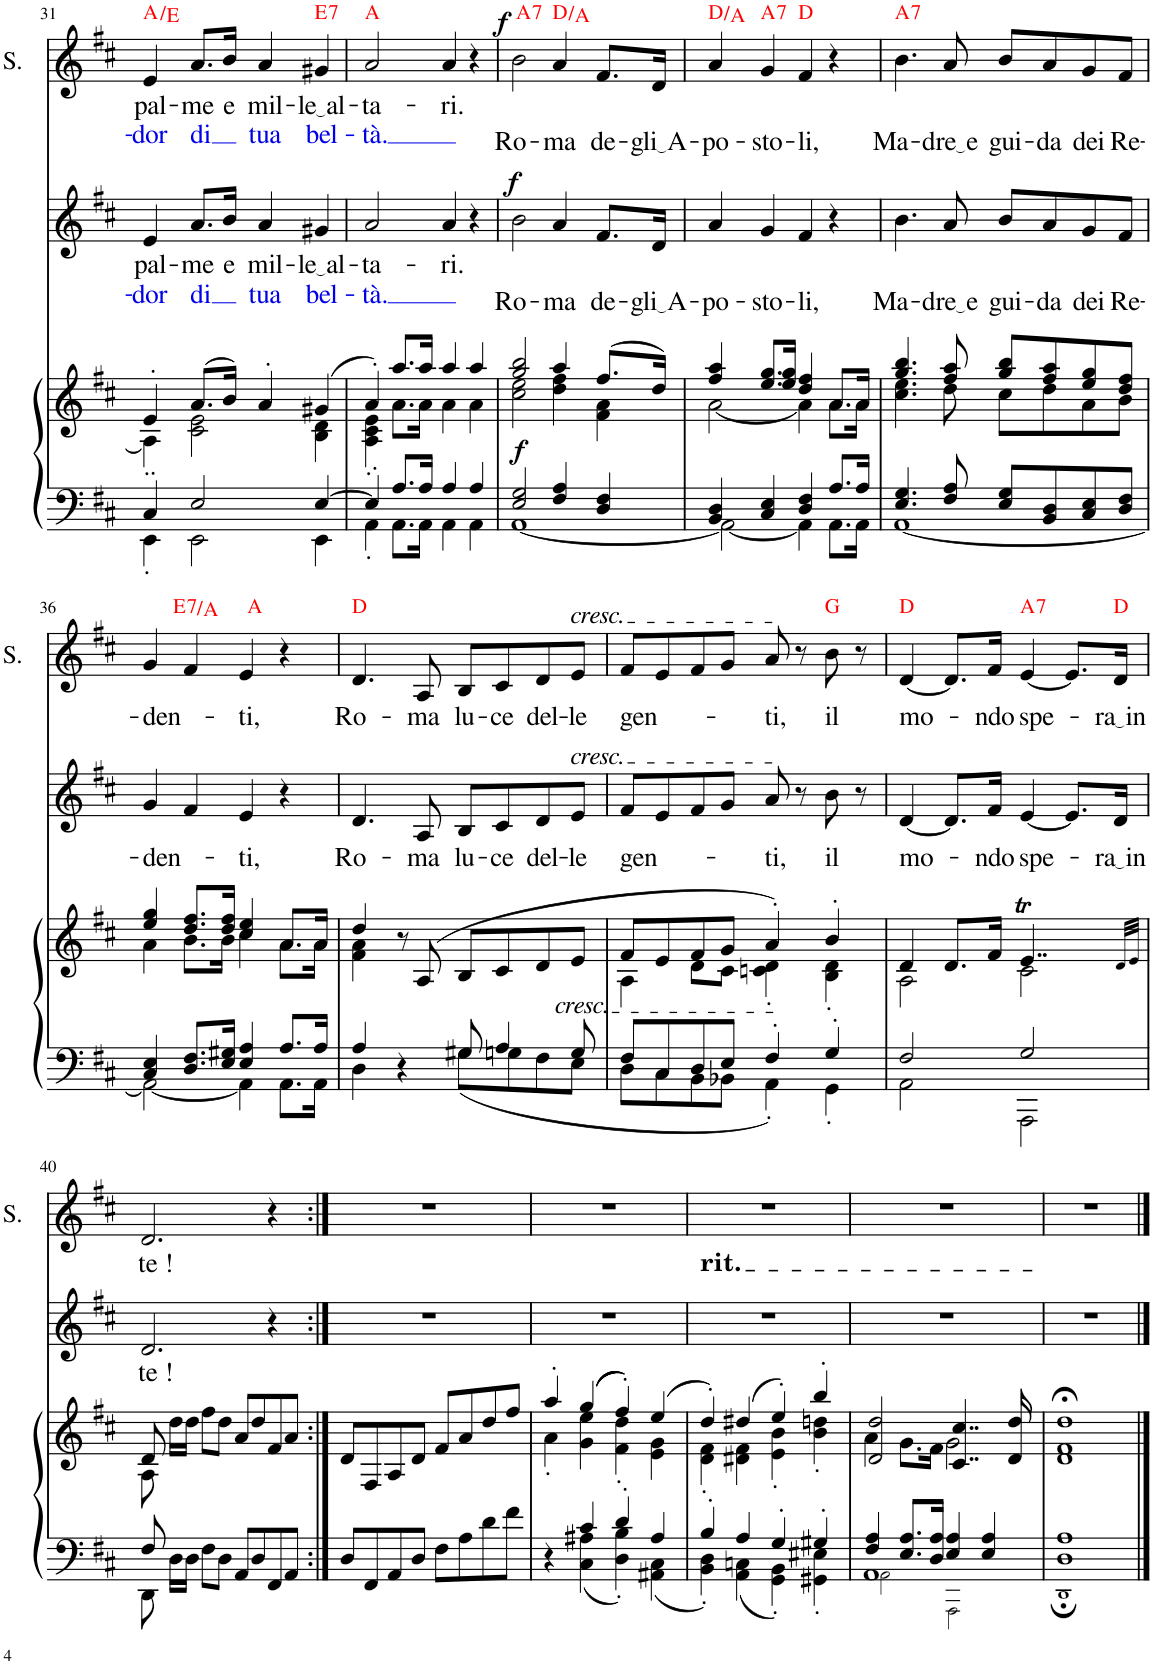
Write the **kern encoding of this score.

**kern	**kern	**dynam	**kern	**text	**text	**dynam	**kern	**text	**text	**dynam	**harte
*part3	*part3	*part3	*part2	*part2	*part2	*part2	*part1	*part1	*part1	*part1	*part1
*staff4	*staff3	*staff3/4	*staff2	*staff2	*staff2	*staff2	*staff1	*staff1	*staff1	*staff1	*
*I"Organo	*	*	*I"Voz	*	*	*	*I"Soprano	*	*	*	*
*	*	*	*	*	*	*	*I'S.	*	*	*	*
!!LO:PB:g=z
*clefF4	*clefG2	*	*clefG2	*	*	*	*clefG2	*	*	*	*
*k[f#c#]	*k[f#c#]	*	*k[f#c#]	*	*	*	*k[f#c#]	*	*	*	*
*M4/4	*M4/4	*	*M4/4	*	*	*	*M4/4	*	*	*	*
*met(c)	*met(c)	*	*met(c)	*	*	*	*met(c)	*	*	*	*
=31	=31	=31	=31	=31	=31	=31	=31	=31	=31	=31	=31
*^	*^	*	*	*	*	*	*	*	*	*	*
!	!	!	!	!	!	!LO:LY:b	!LO:LY:b:color=#0000E7	!	!	!LO:LY:b	!LO:LY:b:color=#0000E7	!	!
4C#'/	4EE'\	4e'/	4A'\]	.	4e/	pal-	-dor	.	4e/	pal-	-dor	.	A:maj/5
!	!	!	!	!	!	!LO:LY:b	!LO:LY:b:color=#0000E7	!	!	!LO:LY:b	!LO:LY:b:color=#0000E7	!	!
2E/	2EE\	(8.a/L	2c#\ 2e\	.	8.a/L	-me	di	.	8.a/L	-me	di	.	.
!	!	!	!	!	!	!LO:LY:b	!	!	!	!LO:LY:b	!	!	!
.	.	16b/Jk)	.	.	16b/Jk	e	.	.	16b/Jk	e	.	.	.
!	!	!	!	!	!	!LO:LY:b	!LO:LY:b:color=#0000E7	!	!	!LO:LY:b	!LO:LY:b:color=#0000E7	!	!
.	.	4a'/	.	.	4a/	mil-	tua	.	4a/	mil-	tua	.	.
!	!	!	!	!	!	!LO:LY:b	!LO:LY:b:color=#0000E7	!	!	!LO:LY:b	!LO:LY:b:color=#0000E7	!	!LO:H:kt=7
[4E/	4EE\	(4g#X/	4B\ 4d\	.	4g#X/	le al	bel-	.	4g#X/	le al	bel-	.	E:7
=32	=32	=32	=32	=32	=32	=32	=32	=32	=32	=32	=32	=32	=32
!	!	!	!	!	!	!LO:LY:b	!LO:LY:b:color=#0000E7	!	!	!LO:LY:b	!LO:LY:b:color=#0000E7	!	!
4E'/]	4AA'\	4a'/)	4A\' 4c#\' 4e\'	.	2a/	-ta-	-tà.	.	2a/	-ta-	-tà.	.	A:maj
8.A/L	8.AA\L	8.aa/L	8.a\L	.	.	.	.	.	.	.	.	.	.
16A/Jk	16AA\Jk	16aa/Jk	16a\Jk	.	.	.	.	.	.	.	.	.	.
!	!	!	!	!	!	!LO:LY:b	!	!	!	!LO:LY:b	!	!	!
4A/	4AA\	4aa/	4a\	.	4a/	-ri.	.	.	4a/	-ri.	.	.	.
4A/	4AA\	4aa/	4a\	.	4r	.	.	.	4r	.	.	.	.
=33	=33	=33	=33	=33	=33	=33	=33	=33	=33	=33	=33	=33	=33
!	!	!	!	!LO:DY:b	!	!LO:LY:b	!	!LO:DY:a	!	!LO:LY:b	!	!LO:DY:a	!LO:H:kt=7
2E/ 2G/	[1AA	2gg/ 2bb/	2cc#\ 2ee\	f	2b\	Ro-	.	f	2b\	Ro-	.	f	A:7
!	!	!	!	!	!	!LO:LY:b	!	!	!	!LO:LY:b	!	!	!
4F#/ 4A/	.	4aa/	4dd\ 4ff#\	.	4a/	-ma	.	.	4a/	-ma	.	.	D:maj/5
!	!	!	!	!	!	!LO:LY:b	!	!	!	!LO:LY:b	!	!	!
4D/ 4F#/	.	(8.ff#/L	4f#\ 4a\	.	8.f#/L	de-	.	.	8.f#/L	de-	.	.	.
!	!	!	!	!	!	!LO:LY:b	!	!	!	!LO:LY:b	!	!	!
.	.	16dd/Jk)	.	.	16d/Jk	gli A	.	.	16d/Jk	gli A	.	.	.
=34	=34	=34	=34	=34	=34	=34	=34	=34	=34	=34	=34	=34	=34
!	!	!	!	!	!	!LO:LY:b	!	!	!	!LO:LY:b	!	!	!
4BB/ 4D/	2AA\_	4ff#/ 4aa/	[2a\	.	4a/	-po-	.	.	4a/	-po-	.	.	D:maj/5
!	!	!	!	!	!	!LO:LY:b	!	!	!	!LO:LY:b	!	!	!LO:H:kt=7
4C#/ 4E/	.	8.ee/ 8.gg/L	.	.	4g/	-sto-	.	.	4g/	-sto-	.	.	A:7
.	.	16ee/ 16gg/Jk	.	.	.	.	.	.	.	.	.	.	.
!	!	!	!	!	!	!LO:LY:b	!	!	!	!LO:LY:b	!	!	!
4D/ 4F#/	4AA\]	4dd/ 4ff#/	4a\]	.	4f#/	-li,	.	.	4f#/	-li,	.	.	D:maj
8.A/L	8.AA\L	8.a/L	8.a\L	.	4r	.	.	.	4r	.	.	.	.
16A/Jk	16AA\Jk	16a/Jk	16a\Jk	.	.	.	.	.	.	.	.	.	.
=35	=35	=35	=35	=35	=35	=35	=35	=35	=35	=35	=35	=35	=35
!	!	!	!	!	!	!LO:LY:b	!	!	!	!LO:LY:b	!	!	!LO:H:kt=7
4.E/ 4.G/	[1AA	4.gg/ 4.bb/	4.cc#\ 4.ee\	.	4.b\	Ma-	.	.	4.b\	Ma-	.	.	A:7
!	!	!	!	!	!	!LO:LY:b	!	!	!	!LO:LY:b	!	!	!
8F#/ 8A/	.	8ff#/ 8aa/	8dd\	.	8a/	dre e	.	.	8a/	dre e	.	.	.
!	!	!	!	!	!	!LO:LY:b	!	!	!	!LO:LY:b	!	!	!
8E/ 8G/L	.	8gg/ 8bb/L	8cc#\L	.	8b/L	gui-	.	.	8b/L	gui-	.	.	.
!	!	!	!	!	!	!LO:LY:b	!	!	!	!LO:LY:b	!	!	!
8BB/ 8D/	.	8ff#/ 8aa/	8dd\	.	8a/	-da	.	.	8a/	-da	.	.	.
!	!	!	!	!	!	!LO:LY:b	!	!	!	!LO:LY:b	!	!	!
8C#/ 8E/	.	8ee/ 8gg/	8a\	.	8g/	dei	.	.	8g/	dei	.	.	.
!	!	!	!	!	!	!LO:LY:b	!	!	!	!LO:LY:b	!	!	!
8D/ 8F#/J	.	8dd/ 8ff#/J	8b\J	.	8f#/J	Re-	.	.	8f#/J	Re-	.	.	.
!!LO:LB:g=z
=36	=36	=36	=36	=36	=36	=36	=36	=36	=36	=36	=36	=36	=36
!	!	!	!	!	!	!LO:LY:b	!	!	!	!LO:LY:b	!	!	!
4C#/ 4E/	2AA\_	4ee/ 4gg/	4a\	.	4g/	-den-	.	.	4g/	-den-	.	.	.
!	!	!	!	!	!	!	!	!	!	!	!	!	!LO:H:kt=7
8.D/ 8.F#/L	.	8.dd/ 8.ff#/L	8.b\L	.	4f#/	.	.	.	4f#/	.	.	.	E:7/4
16E/ 16G#X/Jk	.	16dd/ 16ff#/Jk	16b\Jk	.	.	.	.	.	.	.	.	.	.
!	!	!	!	!	!	!LO:LY:b	!	!	!	!LO:LY:b	!	!	!
4E/ 4A/	4AA\]	4cc#/ 4ee/	4cc#\	.	4e/	-ti,	.	.	4e/	-ti,	.	.	A:maj
8.A/L	8.AA\L	8.a/L	8.a\L	.	4r	.	.	.	4r	.	.	.	.
16A/Jk	16AA\Jk	16a/Jk	16a\Jk	.	.	.	.	.	.	.	.	.	.
=37	=37	=37	=37	=37	=37	=37	=37	=37	=37	=37	=37	=37	=37
!	!	!	!	!	!	!LO:LY:b	!	!	!	!LO:LY:b	!	!	!
4A/	4D\	4dd/	4f#\ 4a\	.	4.d/	Ro-	.	.	4.d/	Ro-	.	.	D:maj
4r	4ryy	8r	2.ryy	.	.	.	.	.	.	.	.	.	.
!	!	!	!	!	!	!LO:LY:b	!	!	!	!LO:LY:b	!	!	!
.	.	(8A/	.	.	8A/	-ma	.	.	8A/	-ma	.	.	.
!	!	!	!	!	!	!LO:LY:b	!	!	!	!LO:LY:b	!	!	!
8G#X/	8G#\L	8B/L	.	.	8B/L	lu-	.	.	8B/L	lu-	.	.	.
!	!	!	!	!	!	!LO:LY:b	!	!	!	!LO:LY:b	!	!	!
4A/	8Gn\	8c#/	.	.	8c#/	-ce	.	.	8c#/	-ce	.	.	.
!	!	!	!	!	!	!LO:LY:b	!	!	!	!LO:LY:b	!	!	!
.	8F#\	8d/	.	.	8d/	del-	.	.	8d/	del-	.	.	.
!	!	!	!	!	!	!	!	!	!LO:TX:a:i:t=cresc.	!	!	!	!
!	!	!	!	!	!LO:TX:a:i:t=cresc.	!	!	!	!	!	!	!	!
!	!	!LO:TX:b:i:t=cresc.	!	!	!	!	!	!	!	!	!	!	!
!	!	!	!	!	!	!LO:LY:b	!	!	!	!LO:LY:b	!	!	!
8G/	8E\J	8e/J	.	.	8e/J	-le	.	.	8e/J	-le	.	.	.
=38	=38	=38	=38	=38	=38	=38	=38	=38	=38	=38	=38	=38	=38
!	!	!	!	!	!	!LO:LY:b	!	!	!	!LO:LY:b	!	!	!
8F#/L	8D\L	8f#/L	4A\	.	8f#/L	gen-	.	.	8f#/L	gen-	.	.	.
8C#/	8C#\	8e/	.	.	8e/	.	.	.	8e/	.	.	.	.
8D/	8BB\	8f#/	8d\L	.	8f#/	.	.	.	8f#/	.	.	.	.
8E/J	8BB-X\J	8g/J	8c#\J	.	8g/J	.	.	.	8g/J	.	.	.	.
!	!	!	!	!	!	!LO:LY:b	!	!	!	!LO:LY:b	!	!	!
4F#'/	4AA'\	4a'/)	4cn\' 4d\'	.	8a/	-ti,	.	.	8a/	-ti,	.	.	.
.	.	.	.	.	8r	.	.	.	8r	.	.	.	.
!	!	!	!	!	!	!LO:LY:b	!	!	!	!LO:LY:b	!	!	!
4G'/	4GG'\	4b'/	4B\' 4d\'	.	8b\	il	.	.	8b\	il	.	.	G:maj
.	.	.	.	.	8r	.	.	.	8r	.	.	.	.
=39	=39	=39	=39	=39	=39	=39	=39	=39	=39	=39	=39	=39	=39
!	!	!	!	!	!	!LO:LY:b	!	!	!	!LO:LY:b	!	!	!
2F#/	2AA\	4d/	2A\	.	[4d/	mo-	.	.	[4d/	mo-	.	.	D:maj
.	.	8.d/L	.	.	8.d/L]	.	.	.	8.d/L]	.	.	.	.
!	!	!	!	!	!	!LO:LY:b	!	!	!	!LO:LY:b	!	!	!
.	.	16f#/Jk	.	.	16f#/Jk	-ndo	.	.	16f#/Jk	-ndo	.	.	.
!	!	!	!	!	!	!LO:LY:b	!	!	!	!LO:LY:b	!	!	!LO:H:kt=7
2G/	2AAA\	4..eT/	2c#\	.	[4e/	spe-	.	.	[4e/	spe-	.	.	A:7
.	.	.	.	.	8.e/L]	.	.	.	8.e/L]	.	.	.	.
!	!	!	!	!	!	!LO:LY:b	!	!	!	!LO:LY:b	!	!	!
.	.	32d!/LLL	.	.	16d/Jk	ra in	.	.	16d/Jk	ra in	.	.	D:maj
.	.	32e!/JJJ	.	.	.	.	.	.	.	.	.	.	.
!!LO:LB:g=z
=40	=40	=40	=40	=40	=40	=40	=40	=40	=40	=40	=40	=40	=40
!	!	!	!	!	!	!LO:LY:b	!	!	!	!LO:LY:b	!	!	!
8F#/	8DD\	8d/	8A\	.	2.d/	te !	.	.	2.d/	te !	.	.	.
16D\LL	2..ryy	16dd\LL	2..ryy	.	.	.	.	.	.	.	.	.	.
16D\JJ	.	16dd\JJ	.	.	.	.	.	.	.	.	.	.	.
8F#\L	.	8ff#\L	.	.	.	.	.	.	.	.	.	.	.
8D\J	.	8dd\J	.	.	.	.	.	.	.	.	.	.	.
8AA/L	.	8a/L	.	.	.	.	.	.	.	.	.	.	.
8D/	.	8dd/	.	.	.	.	.	.	.	.	.	.	.
8FF#/	.	8f#/	.	.	4r	.	.	.	4r	.	.	.	.
8AA/J	.	8a/J	.	.	.	.	.	.	.	.	.	.	.
*v	*v	*	*	*	*	*	*	*	*	*	*	*	*
*	*v	*v	*	*	*	*	*	*	*	*	*	*
=41:|!	=41:|!	=41:|!	=41:|!	=41:|!	=41:|!	=41:|!	=41:|!	=41:|!	=41:|!	=41:|!	=41:|!
8D/L	8d/L	.	1r	.	.	.	1r	.	.	.	.
8FF#/	8F#/	.	.	.	.	.	.	.	.	.	.
8AA/	8A/	.	.	.	.	.	.	.	.	.	.
8D/J	8d/J	.	.	.	.	.	.	.	.	.	.
8F#\L	8f#/L	.	.	.	.	.	.	.	.	.	.
8A\	8a/	.	.	.	.	.	.	.	.	.	.
8d\	8dd/	.	.	.	.	.	.	.	.	.	.
8f#\J	8ff#/J	.	.	.	.	.	.	.	.	.	.
=42	=42	=42	=42	=42	=42	=42	=42	=42	=42	=42	=42
*^	*^	*	*	*	*	*	*	*	*	*	*
4r	4ryy	4aa'/	4a'\	.	1r	.	.	.	1r	.	.	.	.
4c#/	4C#\ 4A#X\	(((4gg/	4g\ 4ee\	.	.	.	.	.	.	.	.	.	.
4d'/	4D\' 4B\'	4ff#'/)))	4f#\' 4dd\'	.	.	.	.	.	.	.	.	.	.
4A#/	4AA#X\ 4C#\	(4ee/	4e\ 4g\	.	.	.	.	.	.	.	.	.	.
=43	=43	=43	=43	=43	=43	=43	=43	=43	=43	=43	=43	=43	=43
!	!	!	!	!	!	!	!	!	!LO:TX:b:t=rit.	!	!	!	!
4B'/	4BB\' 4D\'	4dd'/)	4d\' 4f#\'	.	1r	.	.	.	1r	.	.	.	.
4A/	4AA\ 4Cn\	(4dd#X/	4d#X\ 4f#\	.	.	.	.	.	.	.	.	.	.
4G'/	4GG\' 4BB\'	4ee'/)	4e\' 4b\'	.	.	.	.	.	.	.	.	.	.
4G#X'/	4GG#X\' 4E#X\'	4bb'/	4b\' 4ddn\'	.	.	.	.	.	.	.	.	.	.
=44	=44	=44	=44	=44	=44	=44	=44	=44	=44	=44	=44	=44	=44
*	*^	*	*	*	*	*	*	*	*	*	*	*	*
4F#/ 4A/	1AA	2AA!\	2d/ 2dd/	4a\	.	1r	.	.	.	1r	.	.	.	.
8.E/ 8.A/L	.	.	.	8.g\L	.	.	.	.	.	.	.	.	.	.
16D/ 16A/Jk	.	.	.	16f#\Jk	.	.	.	.	.	.	.	.	.	.
4E/ 4A/	.	2AAA!\	4..c#/ 4..cc#/	2g\	.	.	.	.	.	.	.	.	.	.
4E/ 4A/	.	.	.	.	.	.	.	.	.	.	.	.	.	.
.	.	.	16d/ 16dd/	.	.	.	.	.	.	.	.	.	.	.
*	*v	*v	*	*	*	*	*	*	*	*	*	*	*	*
=45	=45	=45	=45	=45	=45	=45	=45	=45	=45	=45	=45	=45	=45
1D 1A	1DD;!	1dd;<	1d 1f#	.	1r	.	.	.	1r	.	.	.	.
*v	*v	*	*	*	*	*	*	*	*	*	*	*	*
*	*v	*v	*	*	*	*	*	*	*	*	*	*
==	==	==	==	==	==	==	==	==	==	==	==
*-	*-	*-	*-	*-	*-	*-	*-	*-	*-	*-	*-
